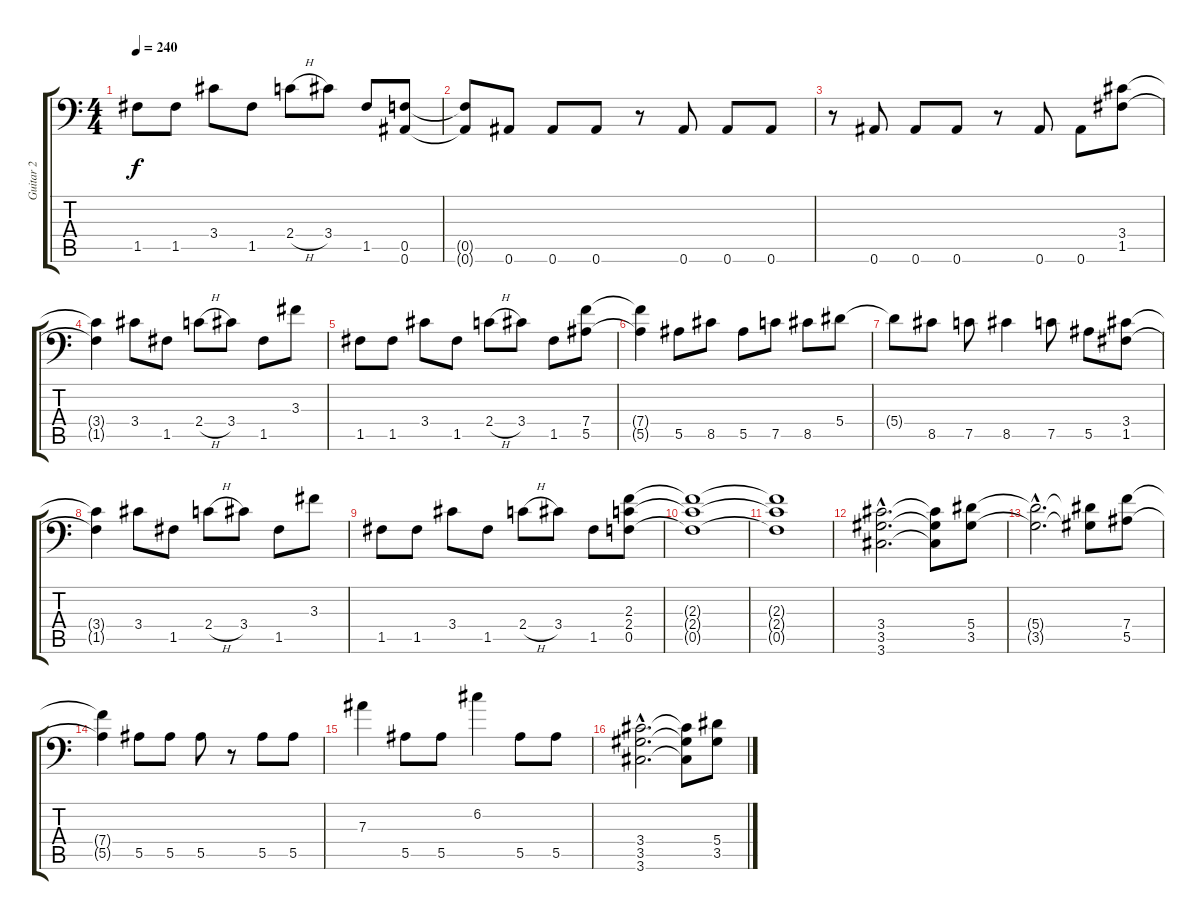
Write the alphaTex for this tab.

\track ("Guitar 2" "Guitar 2") {instrument distortionguitar}
\staff {score tabs}
\tuning (C4 G3 Eb3 Bb2 F2 Bb1) {hide}
\ts (4 4)
\tempo 240
\clef f4
\ks c
1.5.8{dy f} 1.5.8 3.4.8 1.5.8 2.4{h}.8 3.4.8 1.5.8 (0.5 0.6).8 |
(0.5{t} 0.6{t}).8 0.6.8 0.6.8 0.6.8 r.8 0.6.8 0.6.8 0.6.8 |
r.8 0.6.8 0.6.8 0.6.8 r.8 0.6.8 0.6.8 (3.4 1.5).8 |
(3.4{t} 1.5{t}).4 3.4.8 1.5.8 2.4{h}.8 3.4.8 1.5.8 3.3.8 |
1.5.8 1.5.8 3.4.8 1.5.8 2.4{h}.8 3.4.8 1.5.8 (7.4 5.5).8 |
(7.4{t} 5.5{t}).4 5.5.8 8.5.8 5.5.8 7.5.8 8.5.8 5.4.8 |
5.4{t}.8 8.5.8 7.5.8 8.5.4 7.5.8 5.5.8 (3.4 1.5).8 |
(3.4{t} 1.5{t}).4 3.4.8 1.5.8 2.4{h}.8 3.4.8 1.5.8 3.3.8 |
1.5.8 1.5.8 3.4.8 1.5.8 2.4{h}.8 3.4.8 1.5.8 (2.3 2.4 0.5).8 |
(2.3{t} 2.4{t} 0.5{t}).1 |
(2.3{t} 2.4{t} 0.5{t}).1 |
(3.4{hac} 3.5{hac} 3.6{hac}).2{d} (3.4{t} 3.5{t} 3.6{t}).8 (5.4 3.5).8 |
(5.4{hac t} 3.5{hac t}).2{d} (5.4{t} 3.5{t}).8 (7.4 5.5).8 |
(7.4{t} 5.5{t}).4 5.5.8 5.5.8 5.5.8 r.8 5.5.8 5.5.8 |
7.3.4 5.5.8 5.5.8 6.2.4 5.5.8 5.5.8 |
(3.4{hac} 3.5{hac} 3.6{hac}).2{d} (3.4{t} 3.5{t} 3.6{t}).8 (5.4 3.5).8
